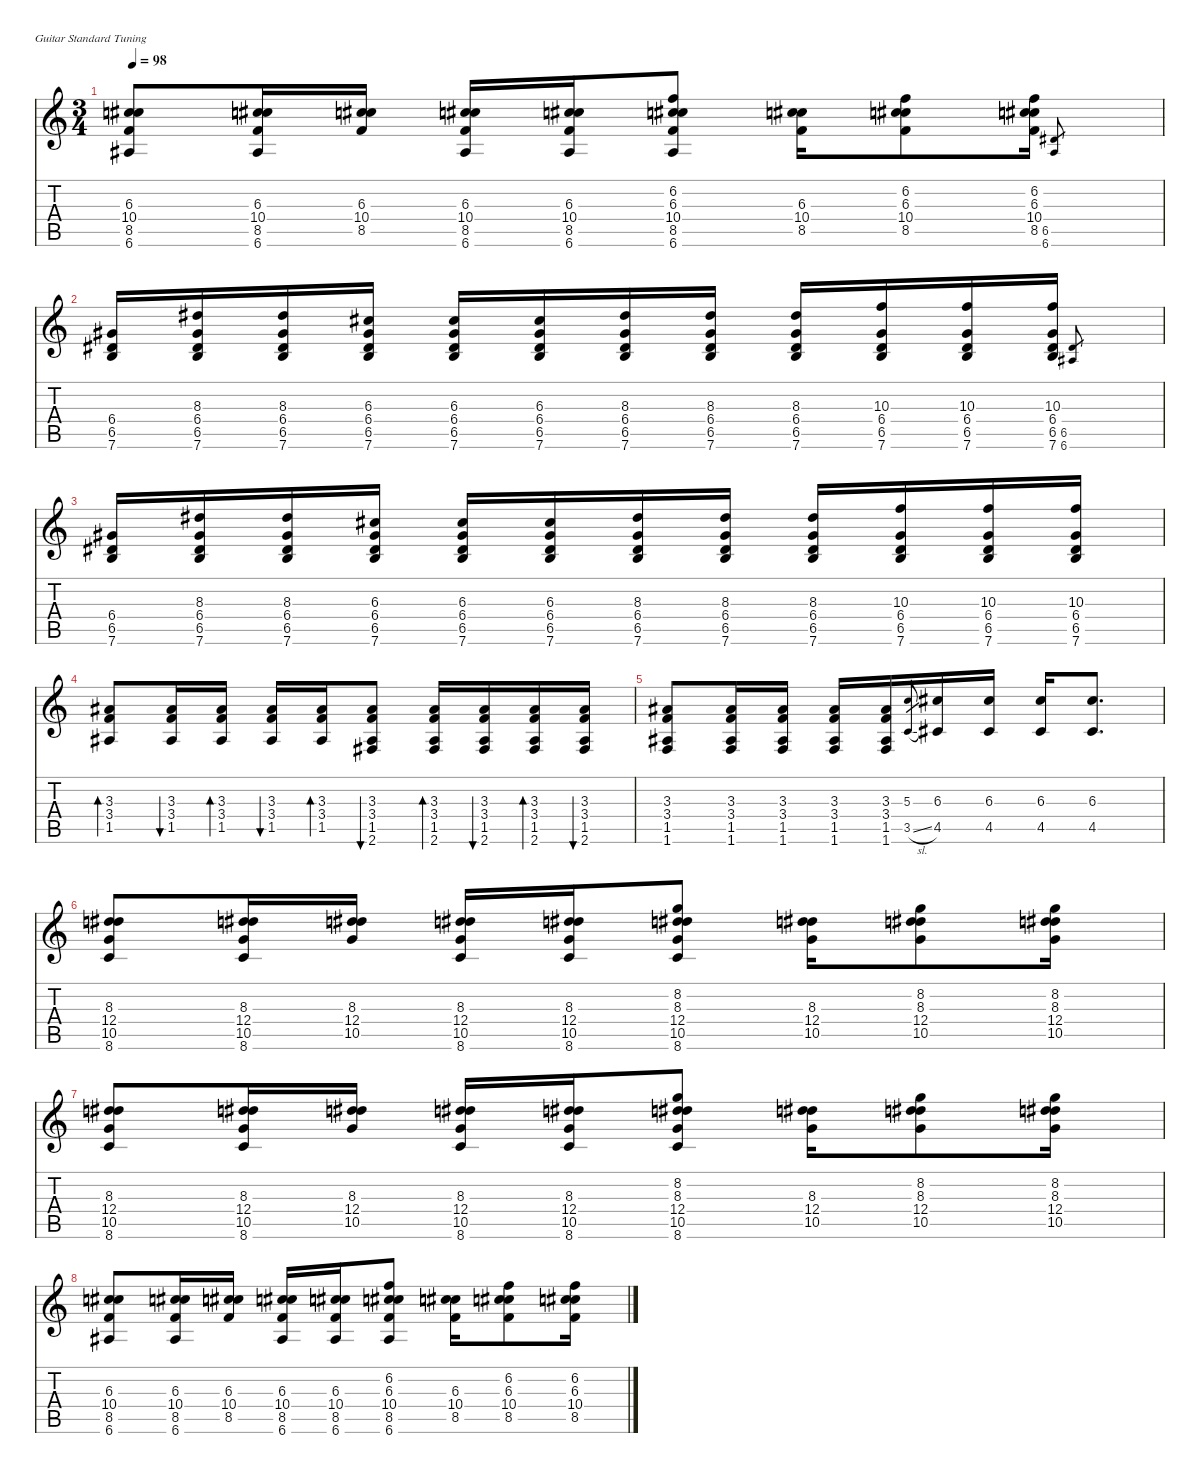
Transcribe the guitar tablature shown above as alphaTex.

\defaultSystemsLayout 4
\hideDynamics
\bracketExtendMode nobrackets
\multiBarRest
\singleTrackTrackNamePolicy hidden
\multiTrackTrackNamePolicy hidden
\firstSystemTrackNameMode fullname
\firstSystemTrackNameOrientation horizontal
\otherSystemsTrackNameOrientation horizontal
\track ("Guitar 1" "gtr1") {instrument acousticguitarsteel}
\staff {score tabs}
\tuning (E4 B3 G3 D3 A2 E2)
\ts (3 4)
\tempo 98
\clef g2
\ks c
(6.3{acc #} 10.4 8.5 6.6{acc #}).8{dy ff beam Up} (6.3{acc #} 10.4 8.5 6.6{acc #}).16{beam Up} (6.3{acc #} 10.4 8.5).16{beam Up} (6.3{acc #} 10.4 8.5 6.6{acc #}).16{beam Up} (6.3{acc #} 10.4 8.5 6.6{acc #}).16{beam Up} (6.2 6.3{acc #} 10.4 8.5 6.6{acc #}).8{beam Up} (6.3{acc #} 10.4 8.5).16{beam Down} (6.2 6.3{acc #} 10.4 8.5).8{beam Down} (6.2 6.3{acc #} 10.4 8.5).16{beam Down} (6.5{acc #} 6.6{acc #}).8{gr dy mf beam Up} |
(6.4{acc #} 6.5{acc #} 7.6).16{dy ff beam Up} (8.3{acc #} 6.4{acc #} 6.5{acc #} 7.6).16{beam Up} (8.3{acc #} 6.4{acc #} 6.5{acc #} 7.6).16{beam Up} (6.3{acc #} 6.4{acc #} 6.5{acc #} 7.6).16{beam Up} (6.3{acc #} 6.4{acc #} 6.5{acc #} 7.6).16{beam Up} (6.3{acc #} 6.4{acc #} 6.5{acc #} 7.6).16{beam Up} (8.3{acc #} 6.4{acc #} 6.5{acc #} 7.6).16{beam Up} (8.3{acc #} 6.4{acc #} 6.5{acc #} 7.6).16{beam Up} (8.3{acc #} 6.4{acc #} 6.5{acc #} 7.6).16{beam Up} (10.3 6.4{acc #} 6.5{acc #} 7.6).16{beam Up} (10.3 6.4{acc #} 6.5{acc #} 7.6).16{beam Up} (10.3 6.4{acc #} 6.5{acc #} 7.6).16{beam Up} (6.5{acc #} 6.6{acc #}).8{gr dy mf beam Up} |
(6.4{acc #} 6.5{acc #} 7.6).16{dy ff beam Up} (8.3{acc #} 6.4{acc #} 6.5{acc #} 7.6).16{beam Up} (8.3{acc #} 6.4{acc #} 6.5{acc #} 7.6).16{beam Up} (6.3{acc #} 6.4{acc #} 6.5{acc #} 7.6).16{beam Up} (6.3{acc #} 6.4{acc #} 6.5{acc #} 7.6).16{beam Up} (6.3{acc #} 6.4{acc #} 6.5{acc #} 7.6).16{beam Up} (8.3{acc #} 6.4{acc #} 6.5{acc #} 7.6).16{beam Up} (8.3{acc #} 6.4{acc #} 6.5{acc #} 7.6).16{beam Up} (8.3{acc #} 6.4{acc #} 6.5{acc #} 7.6).16{beam Up} (10.3 6.4{acc #} 6.5{acc #} 7.6).16{beam Up} (10.3 6.4{acc #} 6.5{acc #} 7.6).16{beam Up} (10.3 6.4{acc #} 6.5{acc #} 7.6).16{beam Up} |
(3.3{acc #} 3.4 1.5{acc #}).8{bd 60 beam Up} (3.3{acc #} 3.4 1.5{acc #}).16{bu 60 beam Up} (3.3{acc #} 3.4 1.5{acc #}).16{bd 60 beam Up} (3.3{acc #} 3.4 1.5{acc #}).16{bu 60 beam Up} (3.3{acc #} 3.4 1.5{acc #}).16{bd 60 beam Up} (3.3{acc #} 3.4 1.5{acc #} 2.6{acc #}).8{bu 60 beam Up} (3.3{acc #} 3.4 1.5{acc #} 2.6{acc #}).16{bd 60 beam Up} (3.3{acc #} 3.4 1.5{acc #} 2.6{acc #}).16{bu 60 beam Up} (3.3{acc #} 3.4 1.5{acc #} 2.6{acc #}).16{bd 60 beam Up} (3.3{acc #} 3.4 1.5{acc #} 2.6{acc #}).16{bu 60 beam Up} |
(3.3{acc #} 3.4 1.5{acc #} 1.6).8{beam Up} (3.3{acc #} 3.4 1.5{acc #} 1.6).16{beam Up} (3.3{acc #} 3.4 1.5{acc #} 1.6).16{beam Up} (3.3{acc #} 3.4 1.5{acc #} 1.6).16{beam Up} (3.3{acc #} 3.4 1.5{acc #} 1.6).16{beam Up} (5.3 3.5{sl}).8{gr dy f beam Up} (6.3{acc #} 4.5{acc #}).16{dy ff beam Up} (6.3{acc #} 4.5{acc #}).16{beam Up} (6.3{acc #} 4.5{acc #}).16{beam Up} (6.3{acc #} 4.5{acc #}).8{d beam Up} |
(8.3{acc #} 12.4 10.5 8.6).8{beam Up} (8.3{acc #} 12.4 10.5 8.6).16{beam Up} (8.3{acc #} 12.4 10.5).16{beam Up} (8.3{acc #} 12.4 10.5 8.6).16{beam Up} (8.3{acc #} 12.4 10.5 8.6).16{beam Up} (8.2 8.3{acc #} 12.4 10.5 8.6).8{beam Up} (8.3{acc #} 12.4 10.5).16{beam Down} (8.2 8.3{acc #} 12.4 10.5).8{beam Down} (8.2 8.3{acc #} 12.4 10.5).16{beam Down} |
(8.3{acc #} 12.4 10.5 8.6).8{beam Up} (8.3{acc #} 12.4 10.5 8.6).16{beam Up} (8.3{acc #} 12.4 10.5).16{beam Up} (8.3{acc #} 12.4 10.5 8.6).16{beam Up} (8.3{acc #} 12.4 10.5 8.6).16{beam Up} (8.2 8.3{acc #} 12.4 10.5 8.6).8{beam Up} (8.3{acc #} 12.4 10.5).16{beam Down} (8.2 8.3{acc #} 12.4 10.5).8{beam Down} (8.2 8.3{acc #} 12.4 10.5).16{beam Down} |
(6.3{acc #} 10.4 8.5 6.6{acc #}).8{beam Up} (6.3{acc #} 10.4 8.5 6.6{acc #}).16{beam Up} (6.3{acc #} 10.4 8.5).16{beam Up} (6.3{acc #} 10.4 8.5 6.6{acc #}).16{beam Up} (6.3{acc #} 10.4 8.5 6.6{acc #}).16{beam Up} (6.2 6.3{acc #} 10.4 8.5 6.6{acc #}).8{beam Up} (6.3{acc #} 10.4 8.5).16{beam Down} (6.2 6.3{acc #} 10.4 8.5).8{beam Down} (6.2 6.3{acc #} 10.4 8.5).16{beam Down}
